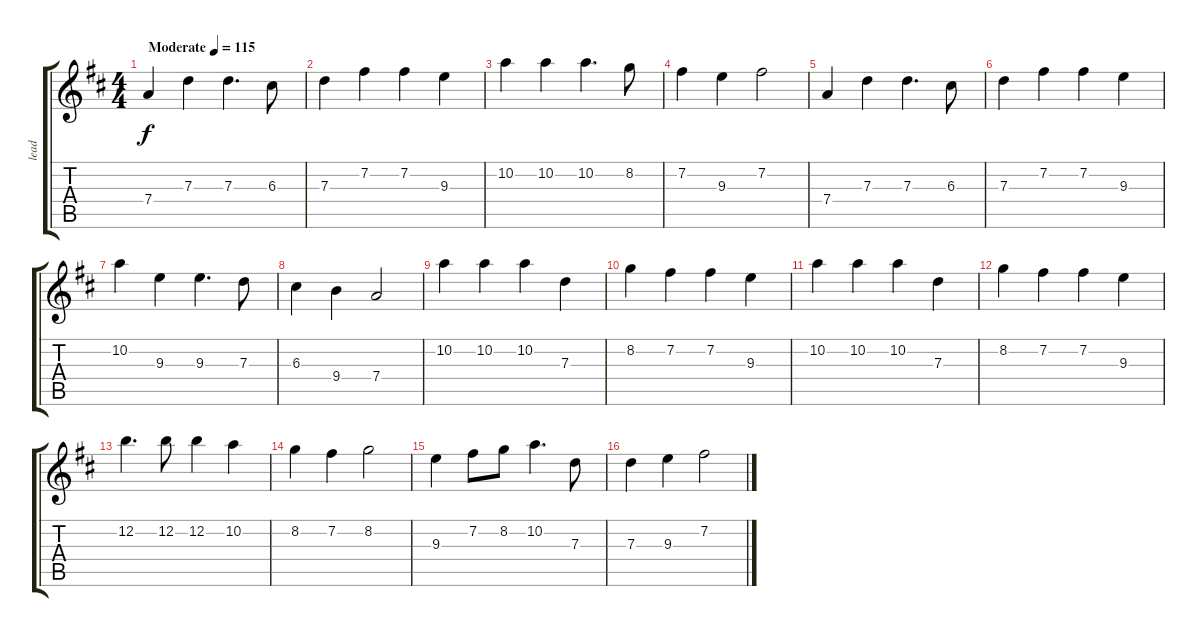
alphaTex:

\track ("lead" "lead") {instrument acousticguitarnylon}
\staff {score tabs}
\tuning (E4 B3 G3 D3 A2 E2) {hide}
\ts (4 4)
\tempo (115 "Moderate")
\clef g2
\ks d
7.4.4{dy f instrument acousticguitarnylon} 7.3.4 7.3.4{d} 6.3.8 |
7.3.4 7.2.4 7.2.4 9.3.4 |
10.2.4 10.2.4 10.2.4{d} 8.2.8 |
7.2.4 9.3.4 7.2.2 |
7.4.4 7.3.4 7.3.4{d} 6.3.8 |
7.3.4 7.2.4 7.2.4 9.3.4 |
10.2.4 9.3.4 9.3.4{d} 7.3.8 |
6.3.4 9.4.4 7.4.2 |
10.2.4 10.2.4 10.2.4 7.3.4 |
8.2.4 7.2.4 7.2.4 9.3.4 |
10.2.4 10.2.4 10.2.4 7.3.4 |
8.2.4 7.2.4 7.2.4 9.3.4 |
12.2.4{d} 12.2.8 12.2.4 10.2.4 |
8.2.4 7.2.4 8.2.2 |
9.3.4 7.2.8 8.2.8 10.2.4{d} 7.3.8 |
7.3.4 9.3.4 7.2.2
